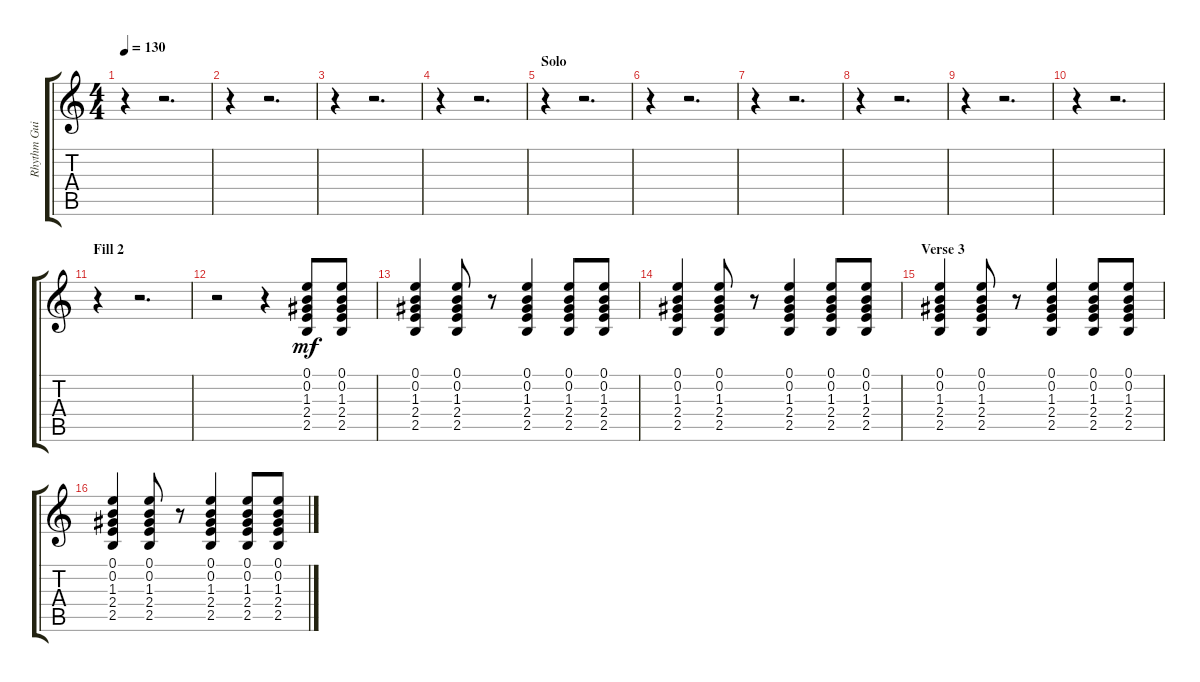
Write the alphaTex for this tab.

\track ("Rhythm Guitar" "Rhythm Gui") {instrument electricguitarclean}
\staff {score tabs}
\tuning (E4 B3 G3 D3 A2 E2) {hide}
\ts (4 4)
\tempo 130
\clef g2
\ks c
r.4{dy mf} r.2{d} |
r.4 r.2{d} |
r.4 r.2{d} |
r.4 r.2{d} |
\section ("" "Solo")
r.4 r.2{d} |
r.4 r.2{d} |
r.4 r.2{d} |
r.4 r.2{d} |
r.4 r.2{d} |
r.4 r.2{d} |
\section ("" "Fill 2")
r.4 r.2{d} |
r.2 r.4 (0.1 0.2 1.3 2.4 2.5).8 (0.1 0.2 1.3 2.4 2.5).8 |
(0.1 0.2 1.3 2.4 2.5).4 (0.1 0.2 1.3 2.4 2.5).8 r.8 (0.1 0.2 1.3 2.4 2.5).4 (0.1 0.2 1.3 2.4 2.5).8 (0.1 0.2 1.3 2.4 2.5).8 |
(0.1 0.2 1.3 2.4 2.5).4 (0.1 0.2 1.3 2.4 2.5).8 r.8 (0.1 0.2 1.3 2.4 2.5).4 (0.1 0.2 1.3 2.4 2.5).8 (0.1 0.2 1.3 2.4 2.5).8 |
\section ("" "Verse 3")
(0.1 0.2 1.3 2.4 2.5).4 (0.1 0.2 1.3 2.4 2.5).8 r.8 (0.1 0.2 1.3 2.4 2.5).4 (0.1 0.2 1.3 2.4 2.5).8 (0.1 0.2 1.3 2.4 2.5).8 |
(0.1 0.2 1.3 2.4 2.5).4 (0.1 0.2 1.3 2.4 2.5).8 r.8 (0.1 0.2 1.3 2.4 2.5).4 (0.1 0.2 1.3 2.4 2.5).8 (0.1 0.2 1.3 2.4 2.5).8
